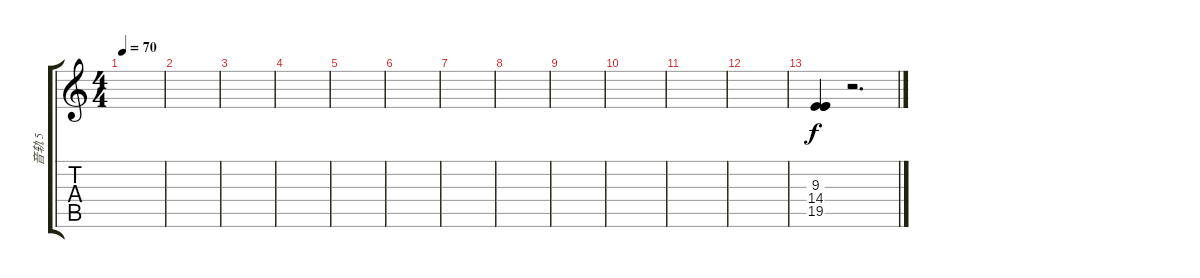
\track ("音轨 5" "音轨 5") {instrument electricgrandpiano}
\staff {score tabs}
\tuning (E4 B3 G3 D3 A2 E2) {hide}
\ts (4 4)
\tempo 70
\clef g2
\ks c
|
|
|
|
|
|
|
|
|
|
|
|
(9.3 14.4 19.5).4 r.2{d}
